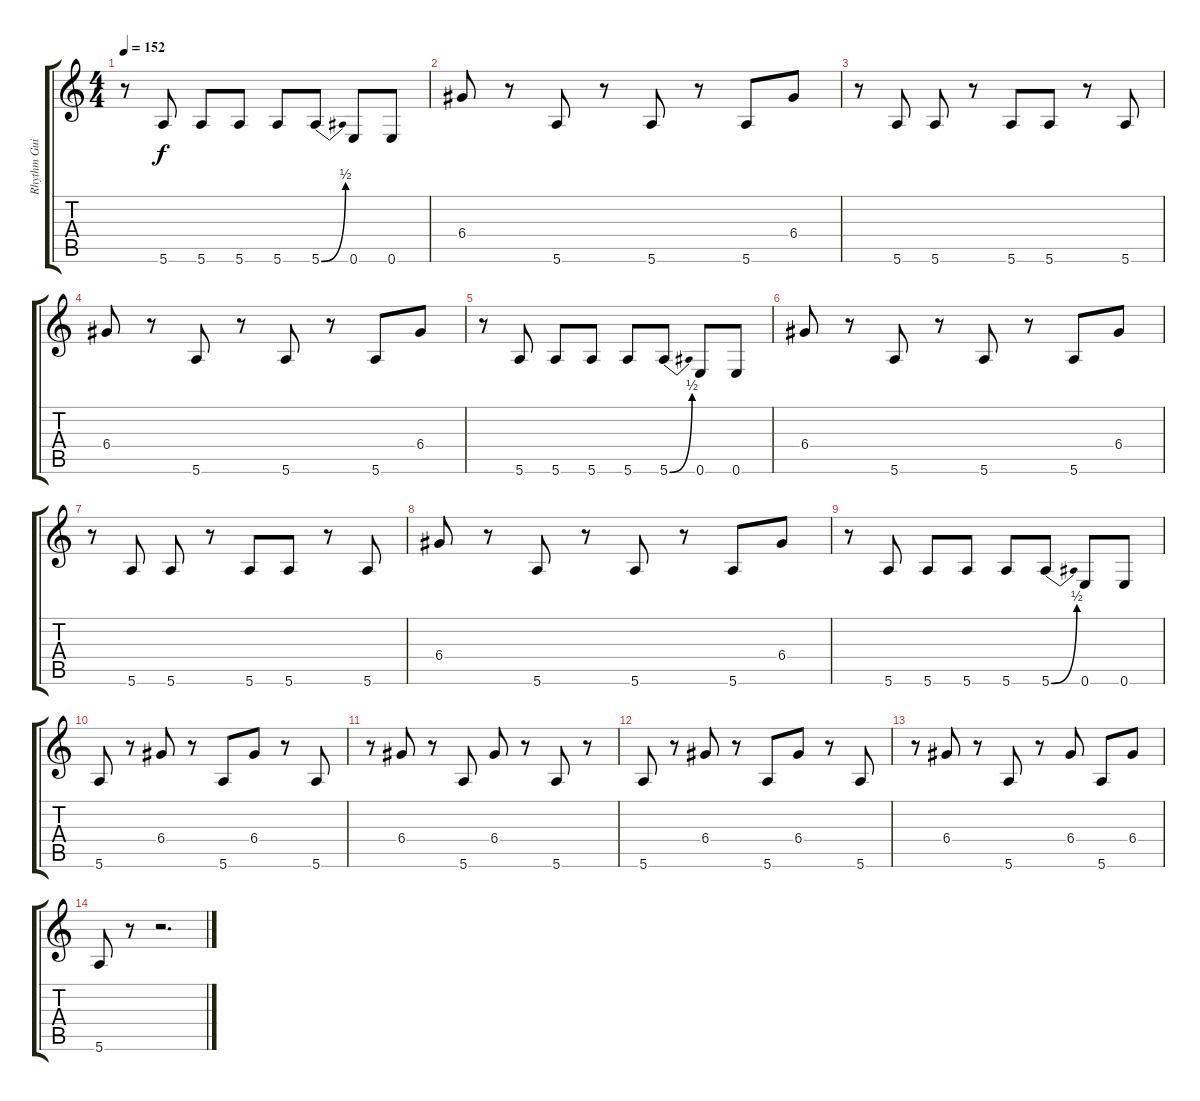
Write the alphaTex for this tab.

\track ("Rhythm Guitar 1" "Rhythm Gui") {instrument overdrivenguitar}
\staff {score tabs}
\tuning (E4 B3 G3 D3 A2 E2) {hide}
\ts (4 4)
\tempo 152
\clef g2
\ks c
r.8{dy f volume 16 balance 8} 5.6.8 5.6.8 5.6.8 5.6.8 5.6{be (bend 0 0 60 2)}.8 0.6.8 0.6.8 |
6.4.8{volume 16 balance 8} r.8 5.6.8 r.8 5.6.8 r.8 5.6.8 6.4.8 |
r.8{volume 16 balance 8} 5.6.8 5.6.8 r.8 5.6.8 5.6.8 r.8 5.6.8 |
6.4.8{volume 16 balance 8} r.8 5.6.8 r.8 5.6.8 r.8 5.6.8 6.4.8 |
r.8{volume 16 balance 8} 5.6.8 5.6.8 5.6.8 5.6.8 5.6{be (bend 0 0 60 2)}.8 0.6.8 0.6.8 |
6.4.8{volume 16 balance 8} r.8 5.6.8 r.8 5.6.8 r.8 5.6.8 6.4.8 |
r.8{volume 16 balance 8} 5.6.8 5.6.8 r.8 5.6.8 5.6.8 r.8 5.6.8 |
6.4.8{volume 16 balance 8} r.8 5.6.8 r.8 5.6.8 r.8 5.6.8 6.4.8 |
r.8{volume 16 balance 8} 5.6.8 5.6.8 5.6.8 5.6.8 5.6{be (bend 0 0 60 2)}.8 0.6.8 0.6.8 |
5.6.8{volume 16 balance 8} r.8 6.4.8 r.8 5.6.8 6.4.8 r.8 5.6.8 |
r.8{volume 16 balance 8} 6.4.8 r.8 5.6.8 6.4.8 r.8 5.6.8 r.8 |
5.6.8{volume 16 balance 8} r.8 6.4.8 r.8 5.6.8 6.4.8 r.8 5.6.8 |
r.8{volume 16 balance 8} 6.4.8 r.8 5.6.8 r.8 6.4.8 5.6.8 6.4.8 |
5.6.8 r.8 r.2{d}
